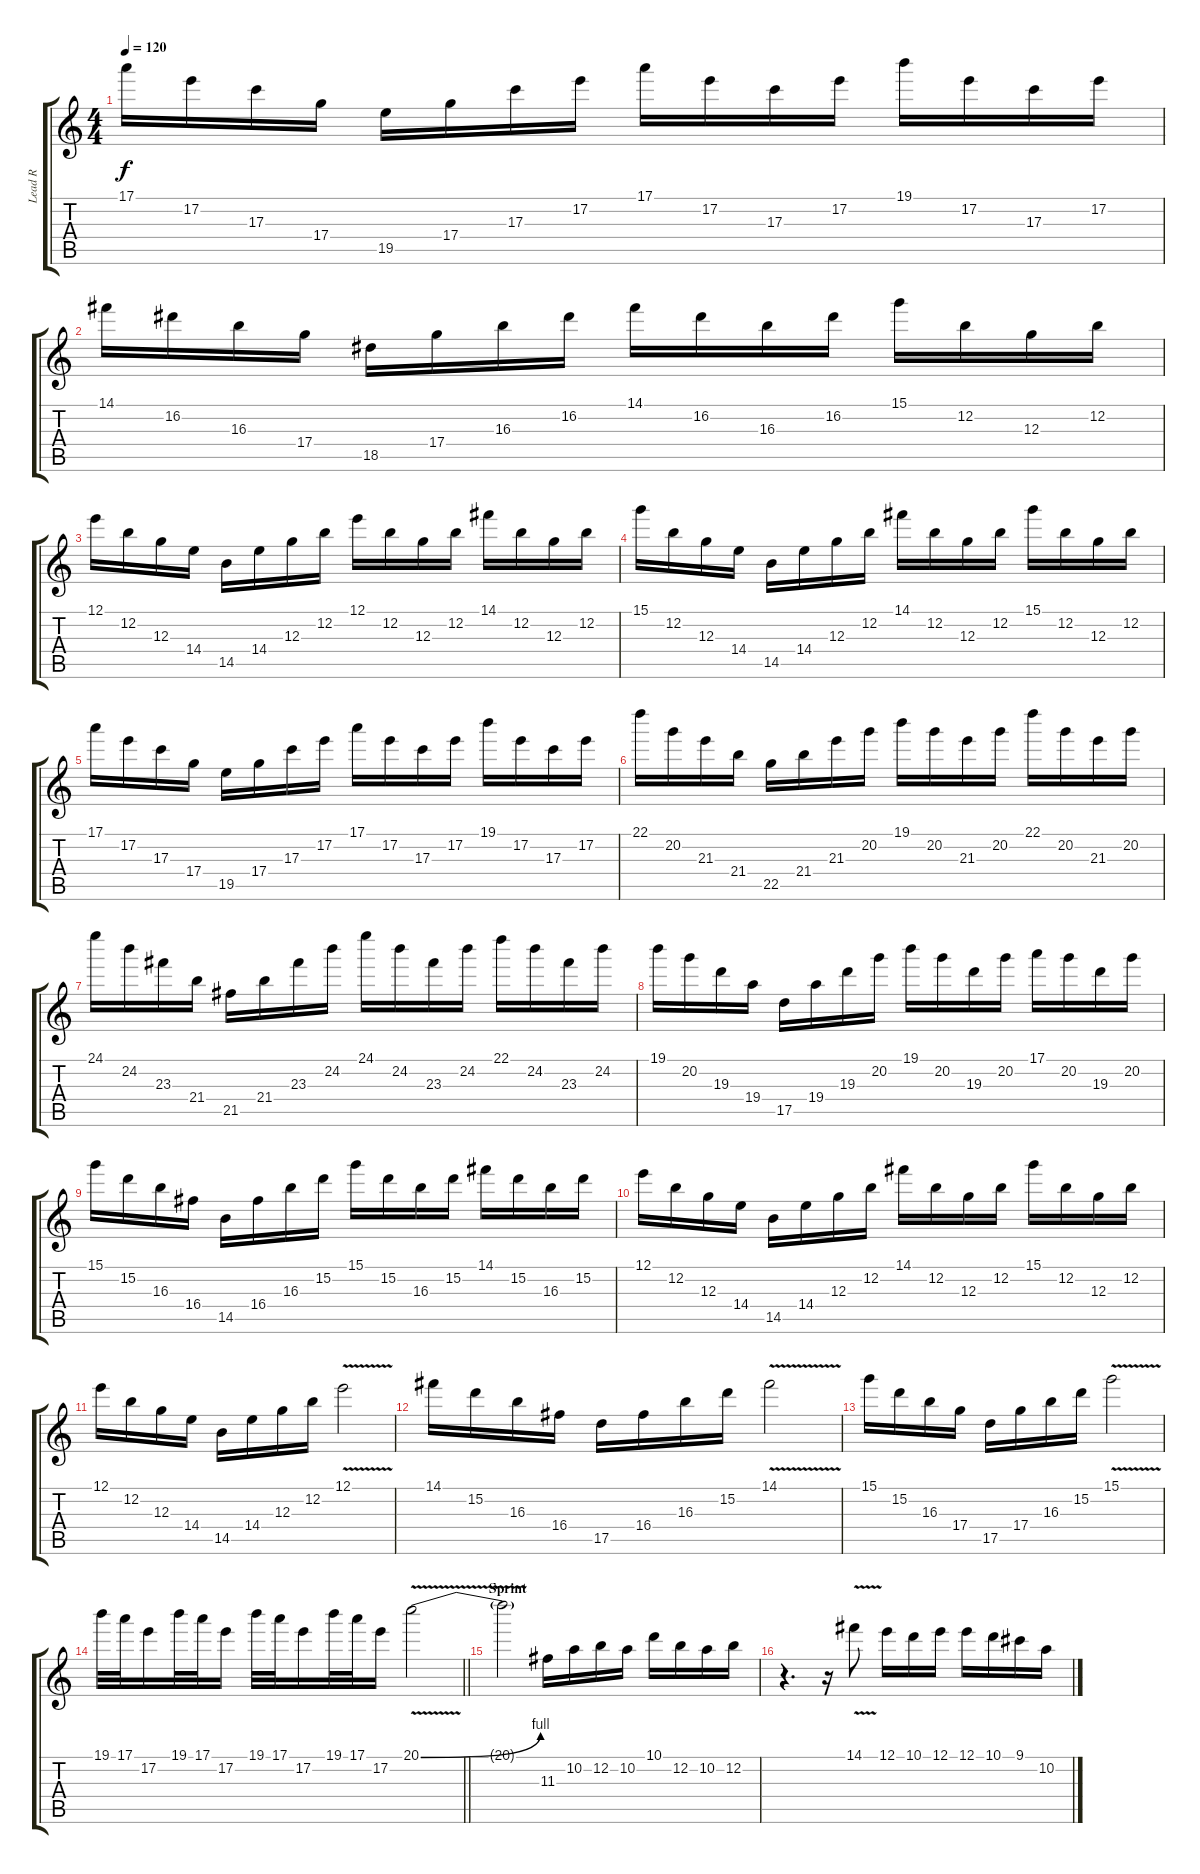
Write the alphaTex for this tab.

\track ("Lead R" "Lead R") {instrument distortionguitar}
\staff {score tabs}
\tuning (E4 B3 G3 D3 A2 E2) {hide}
\ts (4 4)
\tempo 120
\clef g2
\ks c
17.1.16{dy f} 17.2.16 17.3.16 17.4.16 19.5.16 17.4.16 17.3.16 17.2.16 17.1.16 17.2.16 17.3.16 17.2.16 19.1.16 17.2.16 17.3.16 17.2.16 |
14.1.16 16.2.16 16.3.16 17.4.16 18.5.16 17.4.16 16.3.16 16.2.16 14.1.16 16.2.16 16.3.16 16.2.16 15.1.16 12.2.16 12.3.16 12.2.16 |
12.1.16 12.2.16 12.3.16 14.4.16 14.5.16 14.4.16 12.3.16 12.2.16 12.1.16 12.2.16 12.3.16 12.2.16 14.1.16 12.2.16 12.3.16 12.2.16 |
15.1.16 12.2.16 12.3.16 14.4.16 14.5.16 14.4.16 12.3.16 12.2.16 14.1.16 12.2.16 12.3.16 12.2.16 15.1.16 12.2.16 12.3.16 12.2.16 |
17.1.16 17.2.16 17.3.16 17.4.16 19.5.16 17.4.16 17.3.16 17.2.16 17.1.16 17.2.16 17.3.16 17.2.16 19.1.16 17.2.16 17.3.16 17.2.16 |
22.1.16 20.2.16 21.3.16 21.4.16 22.5.16 21.4.16 21.3.16 20.2.16 19.1.16 20.2.16 21.3.16 20.2.16 22.1.16 20.2.16 21.3.16 20.2.16 |
24.1.16 24.2.16 23.3.16 21.4.16 21.5.16 21.4.16 23.3.16 24.2.16 24.1.16 24.2.16 23.3.16 24.2.16 22.1.16 24.2.16 23.3.16 24.2.16 |
19.1.16 20.2.16 19.3.16 19.4.16 17.5.16 19.4.16 19.3.16 20.2.16 19.1.16 20.2.16 19.3.16 20.2.16 17.1.16 20.2.16 19.3.16 20.2.16 |
15.1.16 15.2.16 16.3.16 16.4.16 14.5.16 16.4.16 16.3.16 15.2.16 15.1.16 15.2.16 16.3.16 15.2.16 14.1.16 15.2.16 16.3.16 15.2.16 |
12.1.16 12.2.16 12.3.16 14.4.16 14.5.16 14.4.16 12.3.16 12.2.16 14.1.16 12.2.16 12.3.16 12.2.16 15.1.16 12.2.16 12.3.16 12.2.16 |
12.1.16 12.2.16 12.3.16 14.4.16 14.5.16 14.4.16 12.3.16 12.2.16 12.1{v}.2 |
14.1.16 15.2.16 16.3.16 16.4.16 17.5.16 16.4.16 16.3.16 15.2.16 14.1{v}.2 |
15.1.16 15.2.16 16.3.16 17.4.16 17.5.16 17.4.16 16.3.16 15.2.16 15.1{v}.2 |
\barLineRight lightlight
19.1.32 17.1.32 17.2.16 19.1.32 17.1.32 17.2.16 19.1.32 17.1.32 17.2.16 19.1.32 17.1.32 17.2.16 20.1{be (bend 0 0 60 4) v}.2 |
\section ("" "Sprint")
20.1{t}.2 11.3.16{volume 13} 10.2.16 12.2.16 10.2.16 10.1.16 12.2.16 10.2.16 12.2.16 |
r.4{d} r.16 14.1{v}.8 12.1.16 10.1.16 12.1.16 12.1.16 10.1.16 9.1.16 10.2.16
